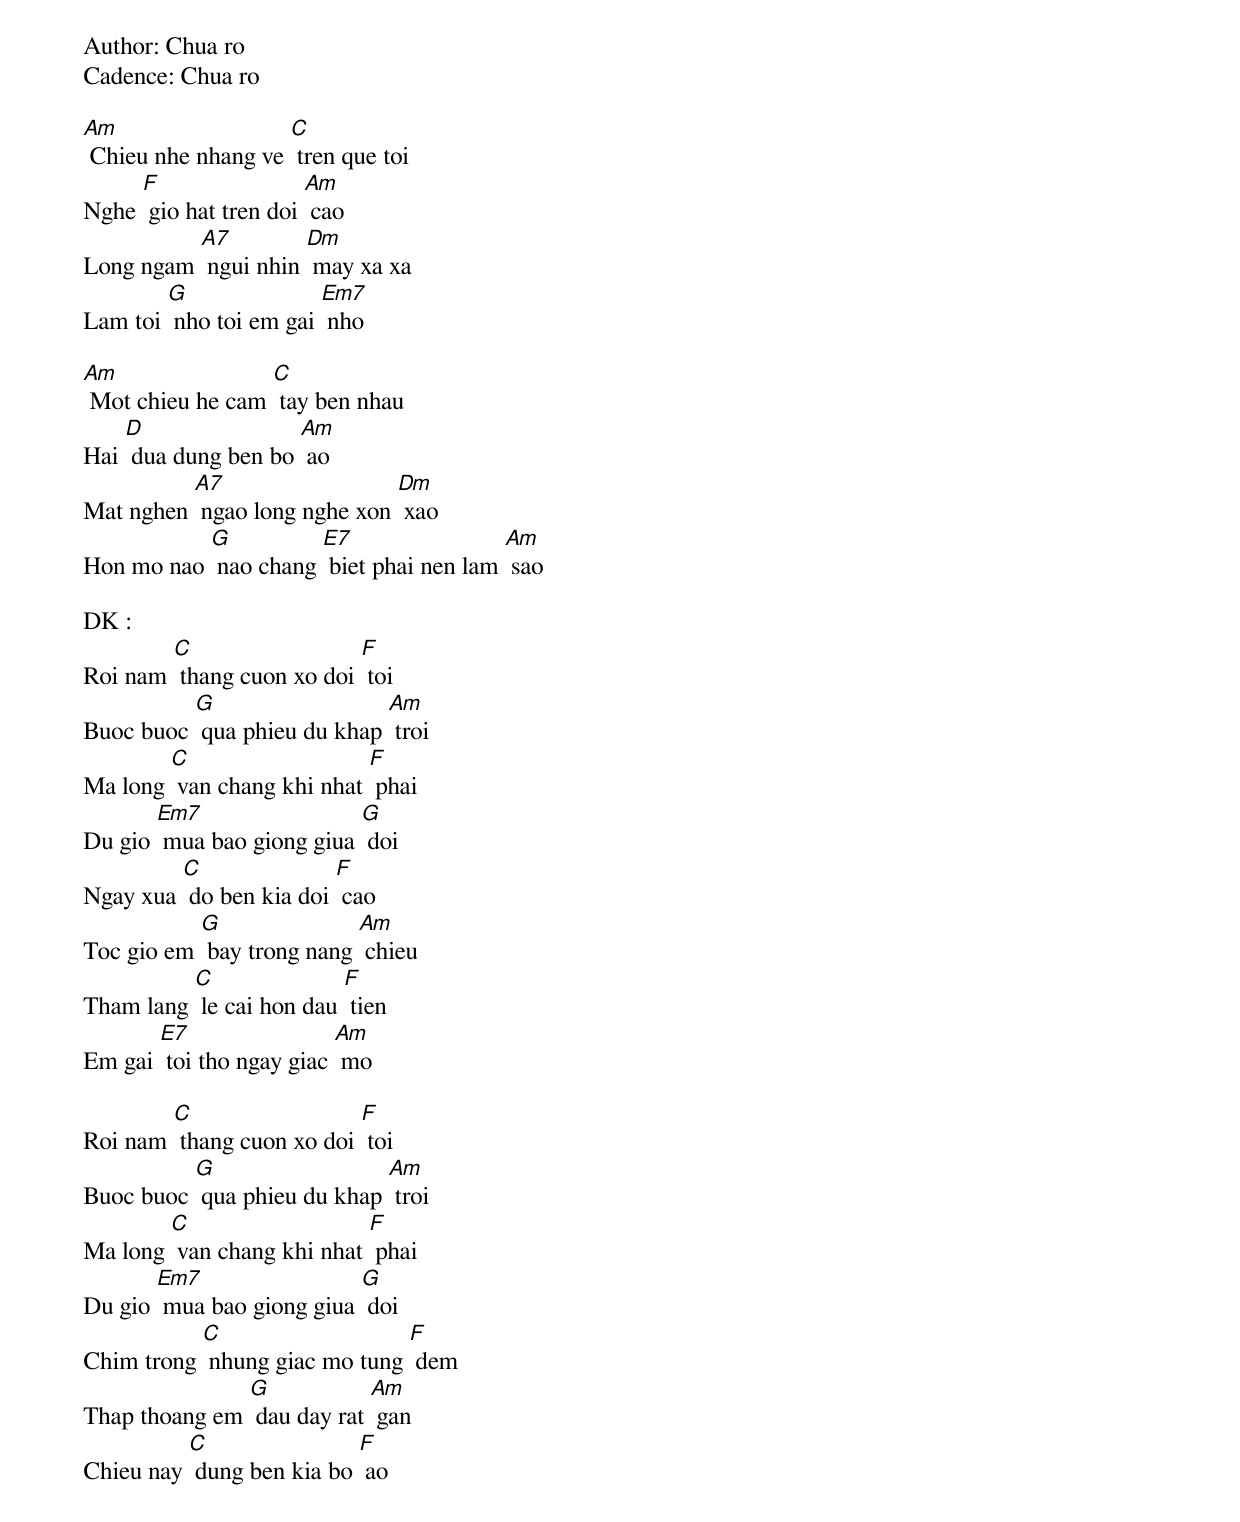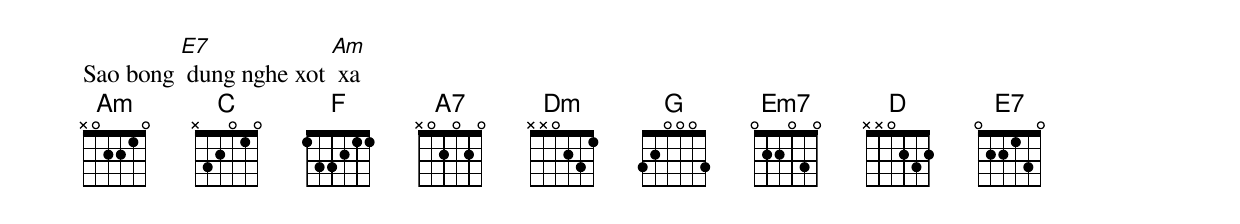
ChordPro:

Author: Chua ro
Cadence: Chua ro

[Am] Chieu nhe nhang ve [C] tren que toi
Nghe [F] gio hat tren doi [Am] cao
Long ngam [A7] ngui nhin [Dm] may xa xa
Lam toi [G] nho toi em gai [Em7] nho

[Am] Mot chieu he cam [C] tay ben nhau
Hai [D] dua dung ben bo [Am] ao
Mat nghen [A7] ngao long nghe xon [Dm] xao
Hon mo nao [G] nao chang [E7] biet phai nen lam [Am] sao

DK :
Roi nam [C] thang cuon xo doi [F] toi
Buoc buoc [G] qua phieu du khap [Am] troi
Ma long [C] van chang khi nhat [F] phai
Du gio [Em7] mua bao giong giua [G] doi
Ngay xua [C] do ben kia doi [F] cao
Toc gio em [G] bay trong nang [Am] chieu
Tham lang [C] le cai hon dau [F] tien
Em gai [E7] toi tho ngay giac [Am] mo

Roi nam [C] thang cuon xo doi [F] toi
Buoc buoc [G] qua phieu du khap [Am] troi
Ma long [C] van chang khi nhat [F] phai
Du gio [Em7] mua bao giong giua [G] doi
Chim trong [C] nhung giac mo tung [F] dem
Thap thoang em [G] dau day rat [Am] gan
Chieu nay [C] dung ben kia bo [F] ao
Sao bong [E7] dung nghe xot [Am] xa
